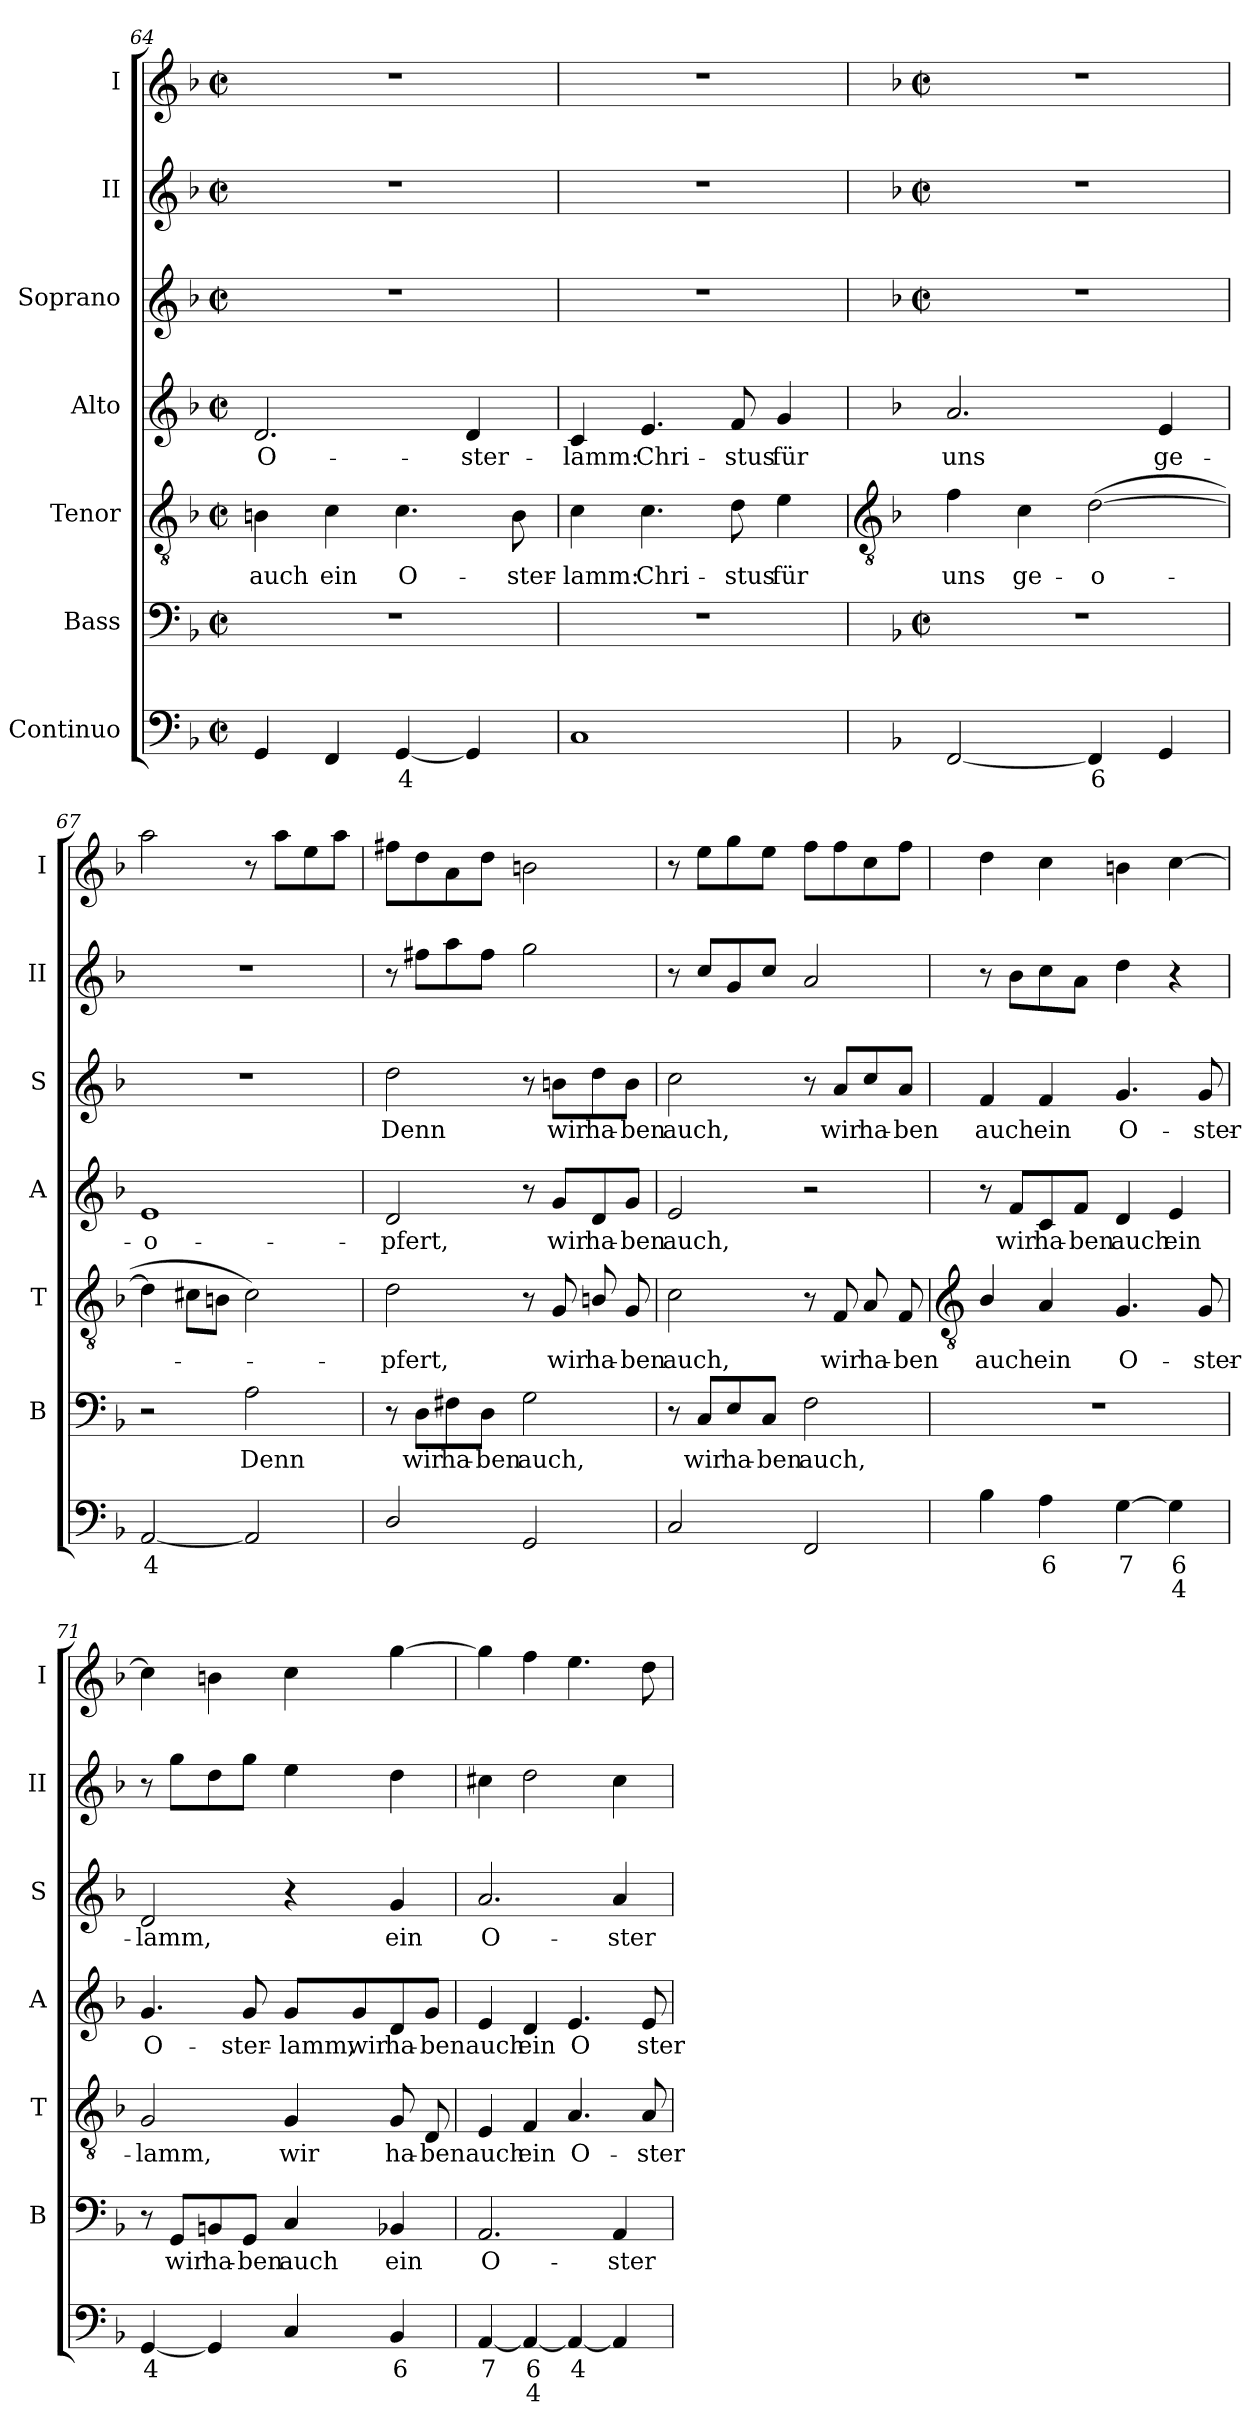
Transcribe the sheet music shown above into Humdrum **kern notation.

**kern	**text	**text	**kern	**text	**kern	**text	**kern	**text	**kern	**text	**kern	**kern
*part7	*part7	*part7	*part6	*part6	*part5	*part5	*part4	*part4	*part3	*part3	*part2	*part1
*staff7	*staff7	*staff7	*staff6	*staff6	*staff5	*staff5	*staff4	*staff4	*staff3	*staff3	*staff2	*staff1
*I"Continuo	*	*	*I"Bass	*	*I"Tenor	*	*I"Alto	*	*I"Soprano	*	*I"II	*I"I
*	*	*	*I'B	*	*I'T	*	*I'A	*	*I'S	*	*I'II	*I'I
*clefF4	*	*	*clefF4	*	*clefGv2	*	*clefG2	*	*clefG2	*	*clefG2	*clefG2
*k[b-]	*	*	*k[b-]	*	*k[b-]	*	*k[b-]	*	*k[b-]	*	*k[b-]	*k[b-]
*F:	*	*	*F:	*	*F:	*	*F:	*	*F:	*	*F:	*F:
*M2/2	*	*	*M2/2	*	*M2/2	*	*M2/2	*	*M2/2	*	*M2/2	*M2/2
*met(c|)	*	*	*met(c|)	*	*met(c|)	*	*met(c|)	*	*met(c|)	*	*met(c|)	*met(c|)
=64	=64	=64	=64	=64	=64	=64	=64	=64	=64	=64	=64	=64
!	!	!	!	!	!	!LO:LY:b	!	!LO:LY:b	!	!	!	!
4GG	.	.	1r	.	4Bn	auch	2.d	O-	1r	.	1r	1r
!	!	!	!	!	!	!LO:LY:b	!	!	!	!	!	!
4FF	.	.	.	.	4c	ein	.	.	.	.	.	.
!	!LO:LY:b	!	!	!	!	!LO:LY:b	!	!	!	!	!	!
[4GG	4	.	.	.	4.c	O-	.	.	.	.	.	.
!	!	!	!	!	!	!	!	!LO:LY:b	!	!	!	!
4GG]	.	.	.	.	.	.	4d	-ster-	.	.	.	.
!	!	!	!	!	!	!LO:LY:b	!	!	!	!	!	!
.	.	.	.	.	8B	-ster-	.	.	.	.	.	.
=65	=65	=65	=65	=65	=65	=65	=65	=65	=65	=65	=65	=65
!	!	!	!	!	!	!LO:LY:b	!	!LO:LY:b	!	!	!	!
1C	.	.	1r	.	4c	-lamm:	4c	-lamm:	1r	.	1r	1r
!	!	!	!	!	!	!LO:LY:b	!	!LO:LY:b	!	!	!	!
.	.	.	.	.	4.c	Chri-	4.e	Chri-	.	.	.	.
!	!	!	!	!	!	!LO:LY:b	!	!LO:LY:b	!	!	!	!
.	.	.	.	.	8d	-stus	8f	-stus	.	.	.	.
!	!	!	!	!	!	!LO:LY:b	!	!LO:LY:b	!	!	!	!
.	.	.	.	.	4e	für	4g	für	.	.	.	.
!!LO:LB:g=z
=66	=66	=66	=66	=66	=66	=66	=66	=66	=66	=66	=66	=66
*	*	*	*	*	*clefGv2	*	*	*	*	*	*	*
*	*	*	*k[b-]	*	*	*	*	*	*k[b-]	*	*k[b-]	*k[b-]
*	*	*	*F:	*	*	*	*	*	*F:	*	*F:	*F:
*	*	*	*M2/2	*	*	*	*	*	*M2/2	*	*M2/2	*M2/2
*	*	*	*met(c|)	*	*	*	*	*	*met(c|)	*	*met(c|)	*met(c|)
!	!	!	!	!	!	!LO:LY:b	!	!LO:LY:b	!	!	!	!
[2FF	.	.	1r	.	4f	uns	2.a	uns	1r	.	1r	1r
!	!	!	!	!	!	!LO:LY:b	!	!	!	!	!	!
.	.	.	.	.	4c	ge-	.	.	.	.	.	.
!	!LO:LY:b	!	!	!	!	!LO:LY:b	!	!	!	!	!	!
4FF]	6	.	.	.	(>[2d	-o-	.	.	.	.	.	.
!	!	!	!	!	!	!	!	!LO:LY:b	!	!	!	!
4GG	.	.	.	.	.	.	4e	ge-	.	.	.	.
=67	=67	=67	=67	=67	=67	=67	=67	=67	=67	=67	=67	=67
!	!LO:LY:b	!	!	!	!	!	!	!LO:LY:b	!	!	!	!
[2AA	4	.	2r	.	4d]	.	1e	-o-	1r	.	1r	2aa
.	.	.	.	.	8c#XL	.	.	.	.	.	.	.
.	.	.	.	.	8BnJ	.	.	.	.	.	.	.
!	!	!	!	!LO:LY:b	!	!	!	!	!	!	!	!
2AA]	.	.	2A	Denn	2c#)	.	.	.	.	.	.	8r
.	.	.	.	.	.	.	.	.	.	.	.	8aaL
.	.	.	.	.	.	.	.	.	.	.	.	8ee
.	.	.	.	.	.	.	.	.	.	.	.	8aaJ
=68	=68	=68	=68	=68	=68	=68	=68	=68	=68	=68	=68	=68
!	!	!	!	!	!	!LO:LY:b	!	!LO:LY:b	!	!LO:LY:b	!	!
2D/	.	.	8r	.	2d	pfert,	2d	-pfert,	2dd	Denn	8r	8ff#XL
!	!	!	!	!LO:LY:b	!	!	!	!	!	!	!	!
.	.	.	8D\L	wir	.	.	.	.	.	.	8ff#XL	8dd
!	!	!	!	!LO:LY:b	!	!	!	!	!	!	!	!
.	.	.	8F#X\	ha-	.	.	.	.	.	.	8aa	8a
!	!	!	!	!LO:LY:b	!	!	!	!	!	!	!	!
.	.	.	8D\J	-ben	.	.	.	.	.	.	8ff#J	8ddJ
!	!	!	!	!LO:LY:b	!	!	!	!	!	!	!	!
2GG	.	.	2G	auch,	8r	.	8r	.	8r	.	2gg	2bn
!	!	!	!	!	!	!LO:LY:b	!	!LO:LY:b	!	!LO:LY:b	!	!
.	.	.	.	.	8G	wir	8g/L	wir	8bn\L	wir	.	.
!	!	!	!	!	!	!LO:LY:b	!	!LO:LY:b	!	!LO:LY:b	!	!
.	.	.	.	.	8Bn/	ha-	8d/	ha-	8dd\	ha-	.	.
!	!	!	!	!	!	!LO:LY:b	!	!LO:LY:b	!	!LO:LY:b	!	!
.	.	.	.	.	8G	-ben	8g/J	-ben	8b\J	-ben	.	.
=69	=69	=69	=69	=69	=69	=69	=69	=69	=69	=69	=69	=69
!	!	!	!	!	!	!LO:LY:b	!	!LO:LY:b	!	!LO:LY:b	!	!
2C	.	.	8r	.	2c	auch,	2e	auch,	2cc	auch,	8r	8r
!	!	!	!	!LO:LY:b	!	!	!	!	!	!	!	!
.	.	.	8C/L	wir	.	.	.	.	.	.	8ccL	8eeL
!	!	!	!	!LO:LY:b	!	!	!	!	!	!	!	!
.	.	.	8E/	ha-	.	.	.	.	.	.	8g	8gg
!	!	!	!	!LO:LY:b	!	!	!	!	!	!	!	!
.	.	.	8C/J	-ben	.	.	.	.	.	.	8ccJ	8eeJ
!	!	!	!	!LO:LY:b	!	!	!	!	!	!	!	!
2FF	.	.	2F	auch,	8r	.	2r	.	8r	.	2a	8ffL
!	!	!	!	!	!	!LO:LY:b	!	!	!	!LO:LY:b	!	!
.	.	.	.	.	8F	wir	.	.	8a/L	wir	.	8ff
!	!	!	!	!	!	!LO:LY:b	!	!	!	!LO:LY:b	!	!
.	.	.	.	.	8A	ha-	.	.	8cc/	ha-	.	8cc
!	!	!	!	!	!	!LO:LY:b	!	!	!	!LO:LY:b	!	!
.	.	.	.	.	8F	-ben	.	.	8a/J	-ben	.	8ffJ
!!LO:LB:g=z
=70	=70	=70	=70	=70	=70	=70	=70	=70	=70	=70	=70	=70
*	*	*	*	*	*clefGv2	*	*	*	*	*	*	*
!	!	!	!	!	!	!LO:LY:b	!	!	!	!LO:LY:b	!	!
4B-	.	.	1r	.	4B-/	auch	8r	.	4f	auch	8r	4dd
!	!	!	!	!	!	!	!	!LO:LY:b	!	!	!	!
.	.	.	.	.	.	.	8f/L	wir	.	.	8b-L	.
!	!LO:LY:b	!	!	!	!	!LO:LY:b	!	!LO:LY:b	!	!LO:LY:b	!	!
4A	6	.	.	.	4A	ein	8c/	ha-	4f	ein	8cc	4cc
!	!	!	!	!	!	!	!	!LO:LY:b	!	!	!	!
.	.	.	.	.	.	.	8f/J	-ben	.	.	8aJ	.
!	!LO:LY:b	!	!	!	!	!LO:LY:b	!	!LO:LY:b	!	!LO:LY:b	!	!
[4G	7	.	.	.	4.G	O-	4d	auch	4.g	O-	4dd	4bn
!	!LO:LY:b	!LO:LY:b	!	!	!	!	!	!LO:LY:b	!	!	!	!
4G]	6	4	.	.	.	.	4e	ein	.	.	4r	[4cc
!	!	!	!	!	!	!LO:LY:b	!	!	!	!LO:LY:b	!	!
.	.	.	.	.	8G	-ster-	.	.	8g	-ster-	.	.
=71	=71	=71	=71	=71	=71	=71	=71	=71	=71	=71	=71	=71
!	!LO:LY:b	!	!	!	!	!LO:LY:b	!	!LO:LY:b	!	!LO:LY:b	!	!
[4GG	4	.	8r	.	2G	-lamm,	4.g	O-	2d	-lamm,	8r	4cc]
!	!	!	!	!LO:LY:b	!	!	!	!	!	!	!	!
.	.	.	8GG/L	wir	.	.	.	.	.	.	8ggL	.
!	!	!	!	!LO:LY:b	!	!	!	!	!	!	!	!
4GG]	.	.	8BBn/	ha-	.	.	.	.	.	.	8dd	4bn
!	!	!	!	!LO:LY:b	!	!	!	!LO:LY:b	!	!	!	!
.	.	.	8GG/J	-ben	.	.	8g	-ster-	.	.	8ggJ	.
!	!	!	!	!LO:LY:b	!	!LO:LY:b	!	!LO:LY:b	!	!	!	!
4C	.	.	4C	auch	4G	wir	8g/L	-lamm,	4r	.	4ee	4cc
!	!	!	!	!	!	!	!	!LO:LY:b	!	!	!	!
.	.	.	.	.	.	.	8g/	wir	.	.	.	.
!	!LO:LY:b	!	!	!LO:LY:b	!	!LO:LY:b	!	!LO:LY:b	!	!LO:LY:b	!	!
4BB-	6	.	4BB-X	ein	8G	ha-	8d/	ha-	4g	ein	4dd	[4gg
!	!	!	!	!	!	!LO:LY:b	!	!LO:LY:b	!	!	!	!
.	.	.	.	.	8D	-ben	8g/J	-ben	.	.	.	.
=72	=72	=72	=72	=72	=72	=72	=72	=72	=72	=72	=72	=72
!	!LO:LY:b	!	!	!LO:LY:b	!	!LO:LY:b	!	!LO:LY:b	!	!LO:LY:b	!	!
[4AA	7	.	2.AA	O-	4E	auch	4e	auch	2.a	O-	4cc#X	4gg]
!	!LO:LY:b	!LO:LY:b	!	!	!	!LO:LY:b	!	!LO:LY:b	!	!	!	!
4AA_	6	4	.	.	4F	ein	4d	ein	.	.	2dd	4ff
!	!LO:LY:b	!	!	!	!	!LO:LY:b	!	!LO:LY:b	!	!	!	!
4AA_	4	.	.	.	4.A	O-	4.e	O	.	.	.	4.ee
!	!	!	!	!LO:LY:b	!	!	!	!	!	!LO:LY:b	!	!
4AA]	.	.	4AA	-ster-	.	.	.	.	4a	-ster-	4cc#	.
!	!	!	!	!	!	!LO:LY:b	!	!LO:LY:b	!	!	!	!
.	.	.	.	.	8A	-ster-	8e	ster-	.	.	.	8dd
=	=	=	=	=	=	=	=	=	=	=	=	=
*-	*-	*-	*-	*-	*-	*-	*-	*-	*-	*-	*-	*-
